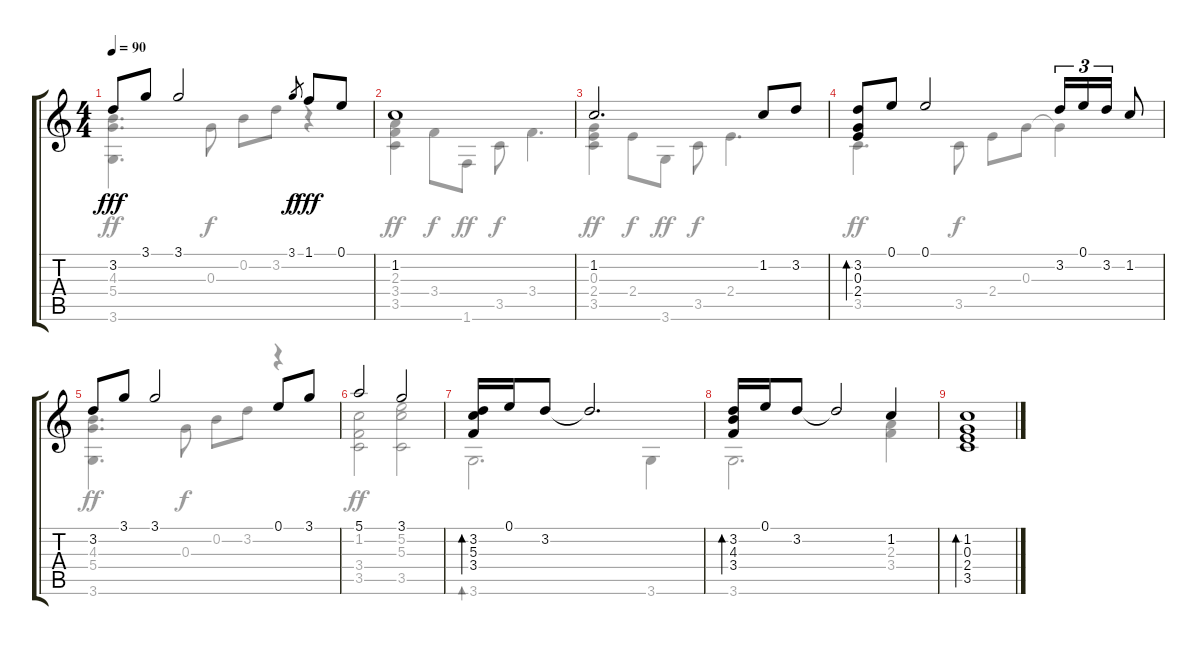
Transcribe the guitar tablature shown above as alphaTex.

\track "" {instrument acousticguitarnylon}
\staff {score tabs}
\tuning (E4 B3 G3 D3 A2 E2) {hide}
\voice
\ts (4 4)
\tempo 90
\clef g2
\ks c
3.2.8{dy fff} 3.1.8 3.1.2 3.1.8{gr dy f} 1.1.8{dy fff} 0.1.8 |
1.2.1 |
1.2.2{d} 1.2.8 3.2.8 |
(3.2 0.3 2.4).8{bd 120} 0.1.8 0.1.2 3.2.16{tu (3 2)} 0.1.16{tu (3 2)} 3.2.16{tu (3 2)} 1.2.8 |
3.2.8 3.1.8 3.1.2 0.1.8 3.1.8 |
5.1.2 3.1.2 |
(3.2 5.3 3.4).16{bd 240} 0.1.16 3.2.8 3.2{t}.2{d} |
(3.2 4.3 3.4).16{bd 120} 0.1.16 3.2.8 3.2{t}.2 1.2.4 |
(1.2 0.3 2.4 3.5).1{bd 240}
\voice
\clef g2
\ottava regular
\simile none
\ks c
(4.3 5.4 3.6).4{d dy ff} 0.3.8{dy f} 0.2.8 3.2.8 r.4 |
(2.3 3.4 3.5).4{dy ff} 3.4.8{dy f} 1.6.8{dy ff} 3.5.8{dy f} 3.4.4{d} |
(0.3 2.4 3.5).4{dy ff} 2.4.8{dy f} 3.6.8{dy ff} 3.5.8{dy f} 2.4.4{d} |
3.5.4{d dy ff} 3.5.8{dy f} 2.4.8 0.3.8 0.3{t}.4 |
(4.3 5.4 3.6).4{d dy ff} 0.3.8{dy f} 0.2.8 3.2.8 r.4 |
(1.2 3.4 3.5).2{dy ff} (5.2 5.3 3.5).2 |
3.6.2{d bd 120} 3.6.4 |
3.6.2{d} (2.3 3.4).4 |
